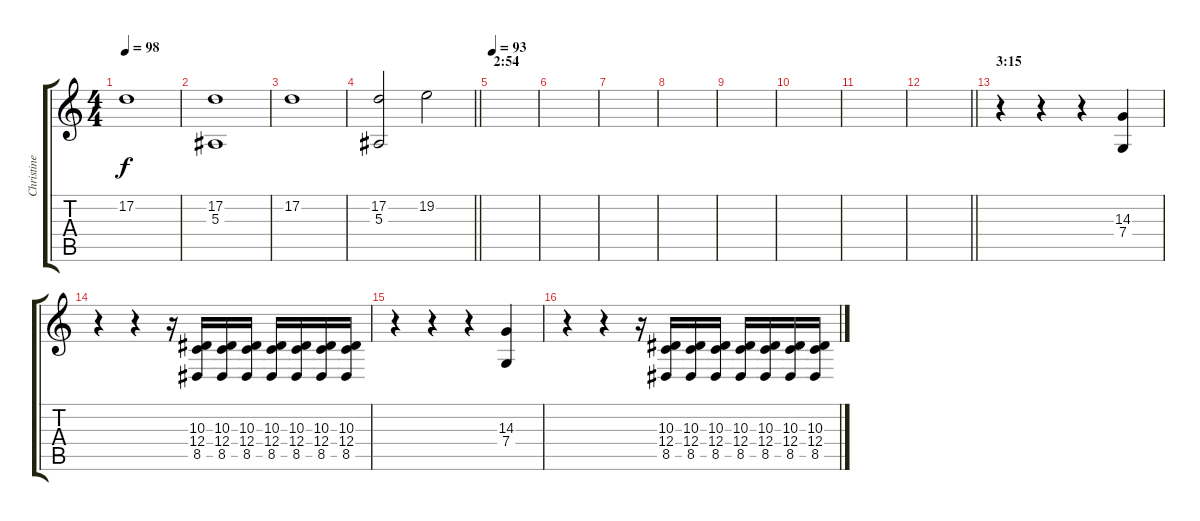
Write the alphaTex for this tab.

\track ("Christine S." "Christine ") {instrument synthstrings1}
\staff {score tabs}
\tuning (D4 A3 F3 C3 G2 D2) {hide}
\ts (4 4)
\tempo 98
\clef g2
\ks c
17.2.1{dy f} |
(17.2 5.3).1 |
17.2.1 |
\barLineRight lightlight
(17.2 5.3).2 19.2.2 |
\section ("" "2:54")
\tempo 93
|
|
|
|
|
|
|
\barLineRight lightlight
|
\section ("" "3:15")
r.4 r.4 r.4 (14.3 7.4).4 |
r.4 r.4 r.16 (10.3 12.4 8.5).16 (10.3 12.4 8.5).16 (10.3 12.4 8.5).16 (10.3 12.4 8.5).16 (10.3 12.4 8.5).16 (10.3 12.4 8.5).16 (10.3 12.4 8.5).16 |
r.4 r.4 r.4 (14.3 7.4).4 |
r.4 r.4 r.16 (10.3 12.4 8.5).16 (10.3 12.4 8.5).16 (10.3 12.4 8.5).16 (10.3 12.4 8.5).16 (10.3 12.4 8.5).16 (10.3 12.4 8.5).16 (10.3 12.4 8.5).16
